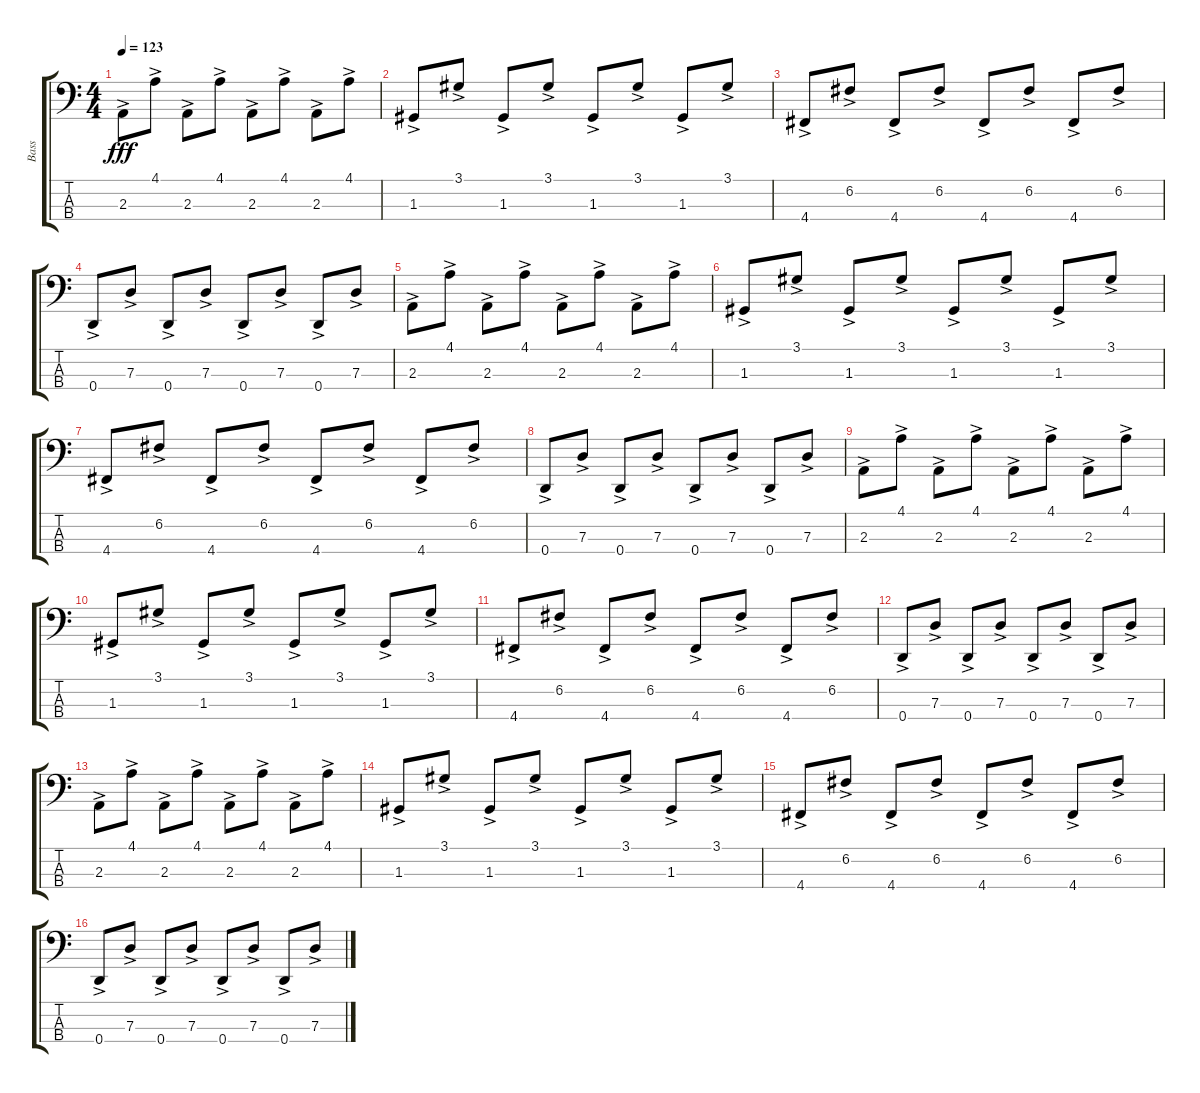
\track ("Bass" "Bass") {instrument synthbass1}
\staff {score tabs}
\tuning (F2 C2 G1 D1) {hide}
\ts (4 4)
\tempo 123
\clef f4
\ks c
2.3{ac}.8{dy fff} 4.1{ac}.8 2.3{ac}.8 4.1{ac}.8 2.3{ac}.8 4.1{ac}.8 2.3{ac}.8 4.1{ac}.8 |
1.3{ac}.8 3.1{ac}.8 1.3{ac}.8 3.1{ac}.8 1.3{ac}.8 3.1{ac}.8 1.3{ac}.8 3.1{ac}.8 |
4.4{ac}.8 6.2{ac}.8 4.4{ac}.8 6.2{ac}.8 4.4{ac}.8 6.2{ac}.8 4.4{ac}.8 6.2{ac}.8 |
0.4{ac}.8 7.3{ac}.8 0.4{ac}.8 7.3{ac}.8 0.4{ac}.8 7.3{ac}.8 0.4{ac}.8 7.3{ac}.8 |
2.3{ac}.8 4.1{ac}.8 2.3{ac}.8 4.1{ac}.8 2.3{ac}.8 4.1{ac}.8 2.3{ac}.8 4.1{ac}.8 |
1.3{ac}.8 3.1{ac}.8 1.3{ac}.8 3.1{ac}.8 1.3{ac}.8 3.1{ac}.8 1.3{ac}.8 3.1{ac}.8 |
4.4{ac}.8 6.2{ac}.8 4.4{ac}.8 6.2{ac}.8 4.4{ac}.8 6.2{ac}.8 4.4{ac}.8 6.2{ac}.8 |
0.4{ac}.8 7.3{ac}.8 0.4{ac}.8 7.3{ac}.8 0.4{ac}.8 7.3{ac}.8 0.4{ac}.8 7.3{ac}.8 |
2.3{ac}.8 4.1{ac}.8 2.3{ac}.8 4.1{ac}.8 2.3{ac}.8 4.1{ac}.8 2.3{ac}.8 4.1{ac}.8 |
1.3{ac}.8 3.1{ac}.8 1.3{ac}.8 3.1{ac}.8 1.3{ac}.8 3.1{ac}.8 1.3{ac}.8 3.1{ac}.8 |
4.4{ac}.8 6.2{ac}.8 4.4{ac}.8 6.2{ac}.8 4.4{ac}.8 6.2{ac}.8 4.4{ac}.8 6.2{ac}.8 |
0.4{ac}.8 7.3{ac}.8 0.4{ac}.8 7.3{ac}.8 0.4{ac}.8 7.3{ac}.8 0.4{ac}.8 7.3{ac}.8 |
2.3{ac}.8 4.1{ac}.8 2.3{ac}.8 4.1{ac}.8 2.3{ac}.8 4.1{ac}.8 2.3{ac}.8 4.1{ac}.8 |
1.3{ac}.8 3.1{ac}.8 1.3{ac}.8 3.1{ac}.8 1.3{ac}.8 3.1{ac}.8 1.3{ac}.8 3.1{ac}.8 |
4.4{ac}.8 6.2{ac}.8 4.4{ac}.8 6.2{ac}.8 4.4{ac}.8 6.2{ac}.8 4.4{ac}.8 6.2{ac}.8 |
0.4{ac}.8 7.3{ac}.8 0.4{ac}.8 7.3{ac}.8 0.4{ac}.8 7.3{ac}.8 0.4{ac}.8 7.3{ac}.8
